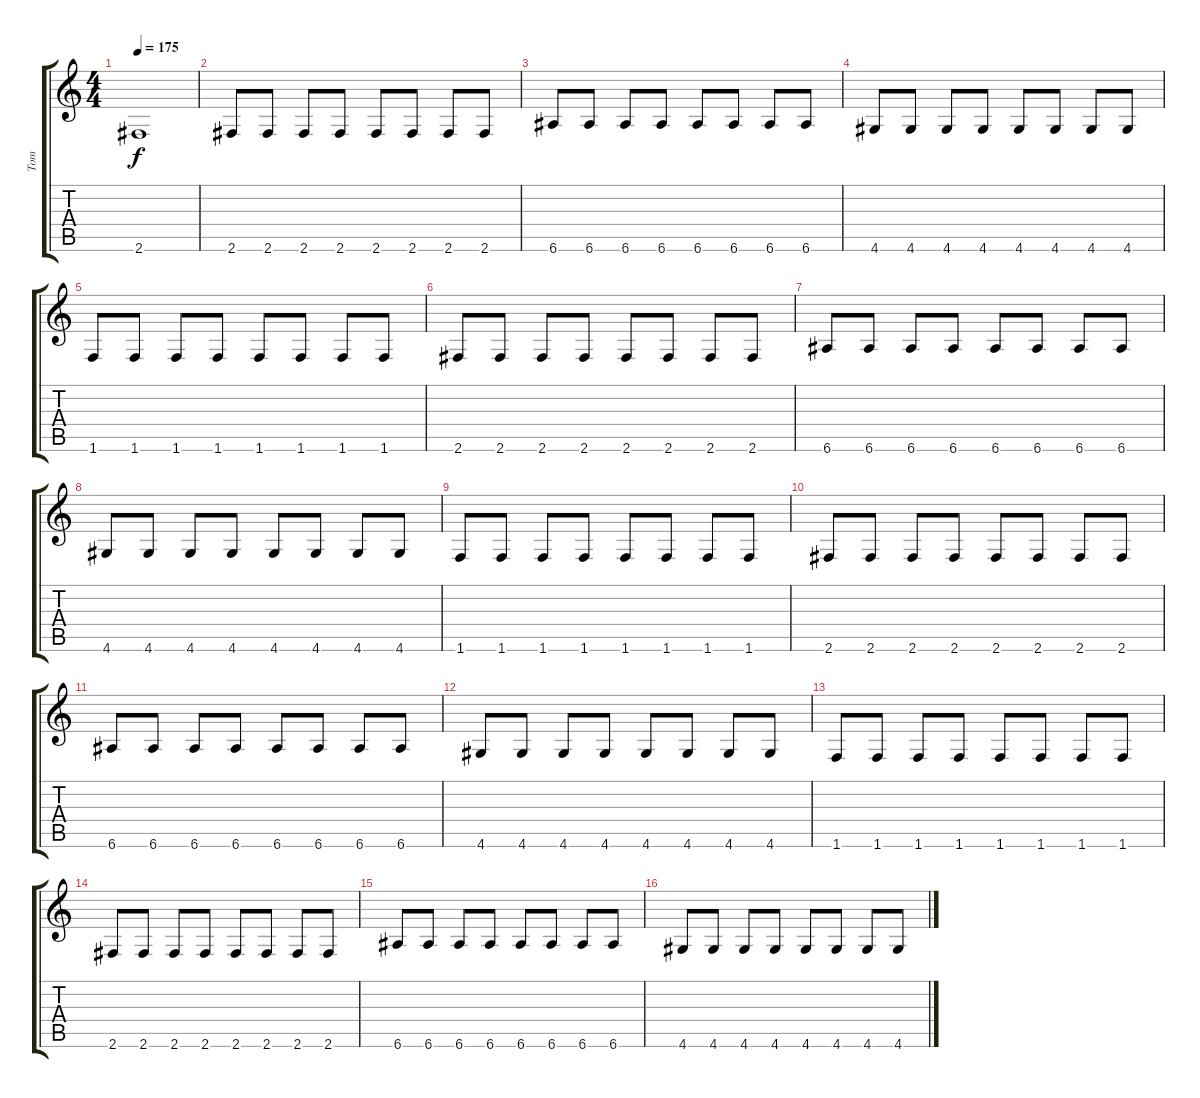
\track ("Tom" "Tom") {instrument electricbassfinger}
\staff {score tabs}
\tuning (E4 B3 G3 D3 A2 E2) {hide}
\ts (4 4)
\tempo 175
\clef g2
\ks c
2.6.1{dy f} |
2.6.8 2.6.8 2.6.8 2.6.8 2.6.8 2.6.8 2.6.8 2.6.8 |
6.6.8 6.6.8 6.6.8 6.6.8 6.6.8 6.6.8 6.6.8 6.6.8 |
4.6.8 4.6.8 4.6.8 4.6.8 4.6.8 4.6.8 4.6.8 4.6.8 |
1.6.8 1.6.8 1.6.8 1.6.8 1.6.8 1.6.8 1.6.8 1.6.8 |
2.6.8 2.6.8 2.6.8 2.6.8 2.6.8 2.6.8 2.6.8 2.6.8 |
6.6.8 6.6.8 6.6.8 6.6.8 6.6.8 6.6.8 6.6.8 6.6.8 |
4.6.8 4.6.8 4.6.8 4.6.8 4.6.8 4.6.8 4.6.8 4.6.8 |
1.6.8 1.6.8 1.6.8 1.6.8 1.6.8 1.6.8 1.6.8 1.6.8 |
2.6.8 2.6.8 2.6.8 2.6.8 2.6.8 2.6.8 2.6.8 2.6.8 |
6.6.8 6.6.8 6.6.8 6.6.8 6.6.8 6.6.8 6.6.8 6.6.8 |
4.6.8 4.6.8 4.6.8 4.6.8 4.6.8 4.6.8 4.6.8 4.6.8 |
1.6.8 1.6.8 1.6.8 1.6.8 1.6.8 1.6.8 1.6.8 1.6.8 |
2.6.8 2.6.8 2.6.8 2.6.8 2.6.8 2.6.8 2.6.8 2.6.8 |
6.6.8 6.6.8 6.6.8 6.6.8 6.6.8 6.6.8 6.6.8 6.6.8 |
4.6.8 4.6.8 4.6.8 4.6.8 4.6.8 4.6.8 4.6.8 4.6.8
